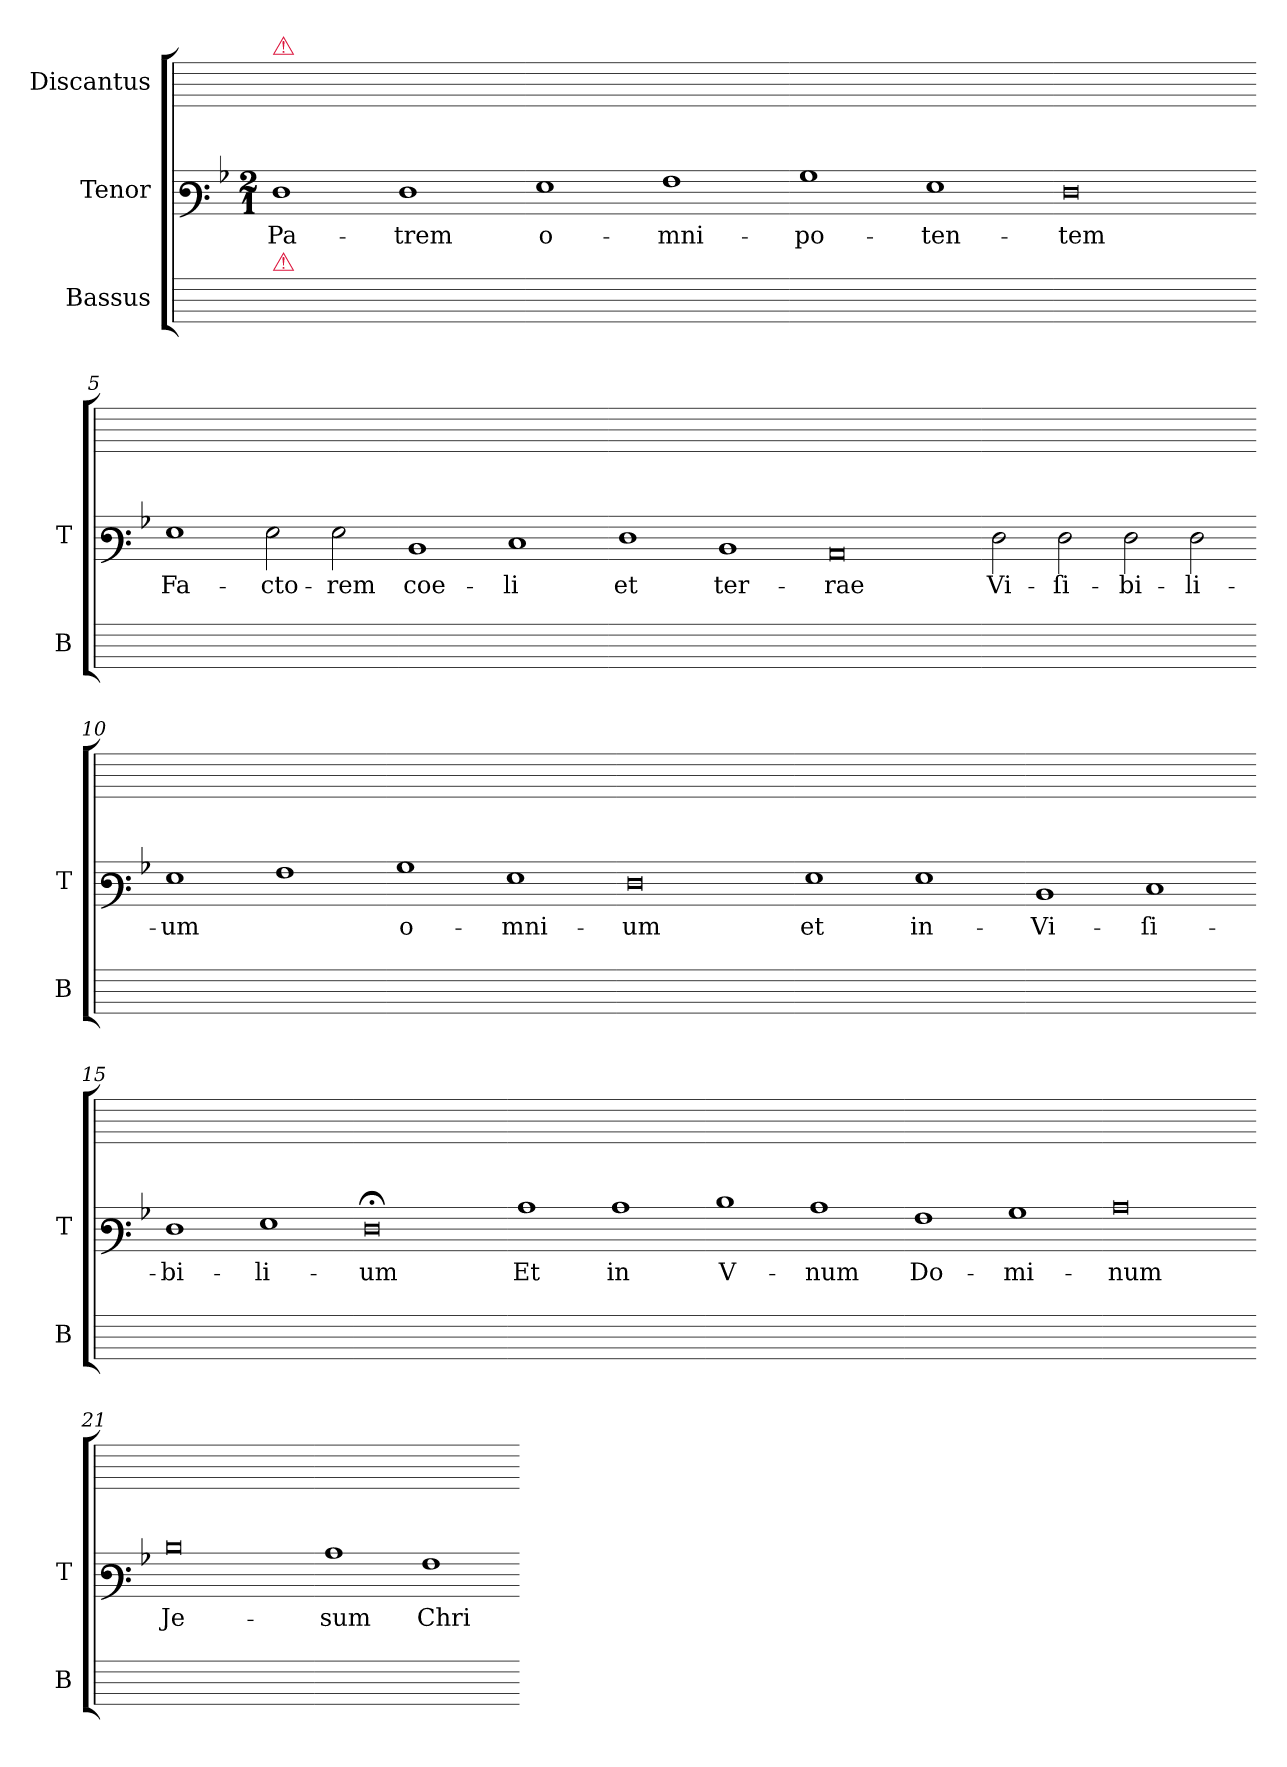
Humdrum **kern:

**kern	**kern	**text	**kern
*part3	*part2	*part2	*part1
*staff3	*staff2	*staff2	*staff1
*I"Bassus	*I"Tenor	*	*I"Discantus
*I'B	*I'T	*	*
*	*clefF3	*	*
*	*k[b-]	*	*
*	*F:	*	*
*	*M2/1	*	*
=1	=1	=1	=1
!	!	!	!LO:TX:a:color=crimson:t=⚠
!LO:TX:a:color=crimson:t=⚠	!	!	!
0ryy	1F	Pa-	0ryy
.	1F	-trem	.
=2-	=2-	=2-	=2-
0ryy	1G	o-	0ryy
.	1A	-mni-	.
=3-	=3-	=3-	=3-
0ryy	1B-	-po-	0ryy
.	1G	-ten-	.
=4-	=4-	=4-	=4-
0ryy	0F	-tem	0ryy
=5-	=5-	=5-	=5-
0ryy	1G	Fa-	0ryy
.	2G\	-cto-	.
.	2G\	-rem	.
=6-	=6-	=6-	=6-
0ryy	1D	coe-	0ryy
.	1E	-li	.
=7-	=7-	=7-	=7-
0ryy	1F	et	0ryy
.	1D	ter-	.
=8-	=8-	=8-	=8-
0ryy	0C	-rae	0ryy
=9-	=9-	=9-	=9-
0ryy	2F\	Vi-	0ryy
.	2F\	-ſi-	.
.	2F\	-bi-	.
.	2F\	-li-	.
=10-	=10-	=10-	=10-
0ryy	1G	-um	0ryy
.	1A	.	.
=11-	=11-	=11-	=11-
0ryy	1B-	o-	0ryy
.	1G	-mni-	.
=12-	=12-	=12-	=12-
0ryy	0F	-um	0ryy
=13-	=13-	=13-	=13-
0ryy	1G	et	0ryy
.	1G	in-	.
=14-	=14-	=14-	=14-
0ryy	1D	-Vi-	0ryy
.	1E	-ſi-	.
=15-	=15-	=15-	=15-
0ryy	1F	-bi-	0ryy
.	1G	-li-	.
=16-	=16-	=16-	=16-
0ryy	0F;<	-um	0ryy
=17-	=17-	=17-	=17-
0ryy	1c	Et	0ryy
.	1c	in	.
=18-	=18-	=18-	=18-
0ryy	1d	V-	0ryy
.	1c	-num	.
=19-	=19-	=19-	=19-
0ryy	1A	Do-	0ryy
.	1B-	-mi-	.
=20-	=20-	=20-	=20-
0ryy	0c	-num	0ryy
=21-	=21-	=21-	=21-
0ryy	0d	Je-	0ryy
=22-	=22-	=22-	=22-
0ryy	1c	-sum	0ryy
.	1A	Chri-	.
=-	=-	=-	=-
*-	*-	*-	*-
